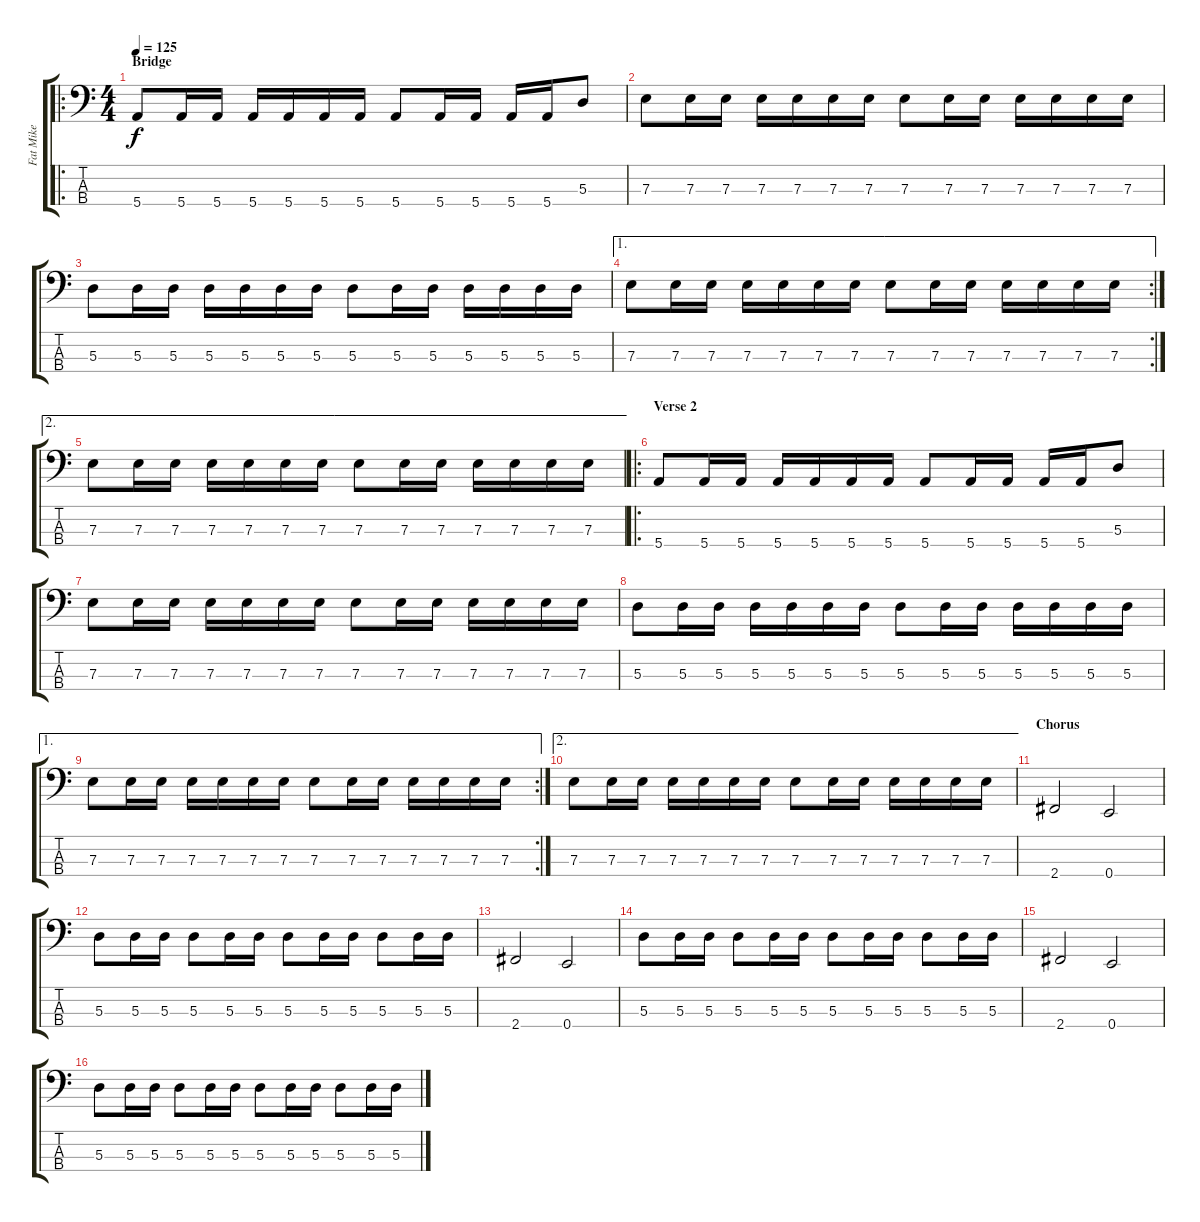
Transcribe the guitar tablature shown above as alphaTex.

\track ("Fat Mike" "Fat Mike") {instrument electricbasspick}
\staff {score tabs}
\tuning (G2 D2 A1 E1) {hide}
\ro
\ts (4 4)
\section ("" "Bridge")
\tempo 125
\clef f4
\ks c
5.4.8{dy f} 5.4.16 5.4.16 5.4.16 5.4.16 5.4.16 5.4.16 5.4.8 5.4.16 5.4.16 5.4.16 5.4.16 5.3.8 |
7.3.8 7.3.16 7.3.16 7.3.16 7.3.16 7.3.16 7.3.16 7.3.8 7.3.16 7.3.16 7.3.16 7.3.16 7.3.16 7.3.16 |
5.3.8 5.3.16 5.3.16 5.3.16 5.3.16 5.3.16 5.3.16 5.3.8 5.3.16 5.3.16 5.3.16 5.3.16 5.3.16 5.3.16 |
\ae 1
\rc 2
7.3.8 7.3.16 7.3.16 7.3.16 7.3.16 7.3.16 7.3.16 7.3.8 7.3.16 7.3.16 7.3.16 7.3.16 7.3.16 7.3.16 |
\ae 2
7.3.8 7.3.16 7.3.16 7.3.16 7.3.16 7.3.16 7.3.16 7.3.8 7.3.16 7.3.16 7.3.16 7.3.16 7.3.16 7.3.16 |
\ro
\section ("" "Verse 2")
5.4.8 5.4.16 5.4.16 5.4.16 5.4.16 5.4.16 5.4.16 5.4.8 5.4.16 5.4.16 5.4.16 5.4.16 5.3.8 |
7.3.8 7.3.16 7.3.16 7.3.16 7.3.16 7.3.16 7.3.16 7.3.8 7.3.16 7.3.16 7.3.16 7.3.16 7.3.16 7.3.16 |
5.3.8 5.3.16 5.3.16 5.3.16 5.3.16 5.3.16 5.3.16 5.3.8 5.3.16 5.3.16 5.3.16 5.3.16 5.3.16 5.3.16 |
\ae 1
\rc 2
7.3.8 7.3.16 7.3.16 7.3.16 7.3.16 7.3.16 7.3.16 7.3.8 7.3.16 7.3.16 7.3.16 7.3.16 7.3.16 7.3.16 |
\ae 2
7.3.8 7.3.16 7.3.16 7.3.16 7.3.16 7.3.16 7.3.16 7.3.8 7.3.16 7.3.16 7.3.16 7.3.16 7.3.16 7.3.16 |
\section ("" "Chorus")
2.4.2 0.4.2 |
5.3.8 5.3.16 5.3.16 5.3.8 5.3.16 5.3.16 5.3.8 5.3.16 5.3.16 5.3.8 5.3.16 5.3.16 |
2.4.2 0.4.2 |
5.3.8 5.3.16 5.3.16 5.3.8 5.3.16 5.3.16 5.3.8 5.3.16 5.3.16 5.3.8 5.3.16 5.3.16 |
2.4.2 0.4.2 |
5.3.8 5.3.16 5.3.16 5.3.8 5.3.16 5.3.16 5.3.8 5.3.16 5.3.16 5.3.8 5.3.16 5.3.16
